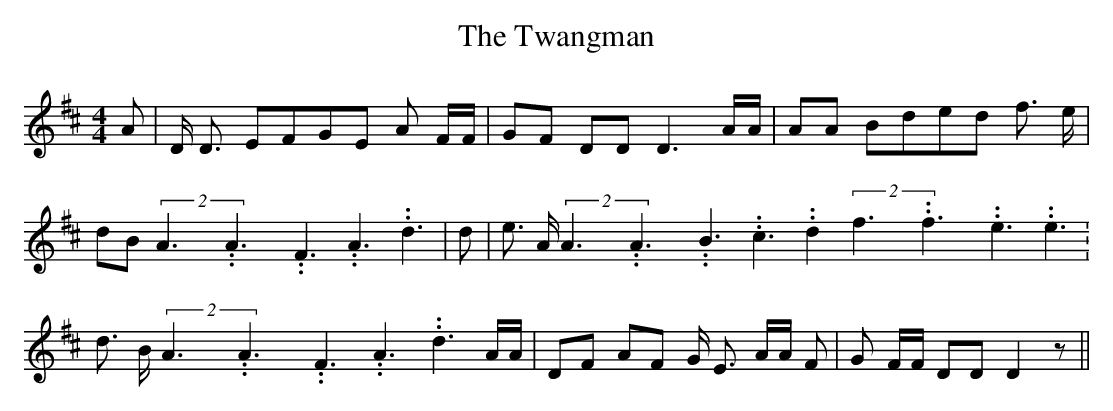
X:1
T:The Twangman
M:4/4
L:1/8
K:D
 A| D/2 D3/2 EFG-E A F/2F/2| GF DD D3 A/2A/2| AA Bde-d f3/2 e/2| dB(2A3.99999962500005/5.99999925000009A3.99999962500005/5.99999925000009F3.99999962500005/5.99999925000009 A3.99999962500005/5.99999925000009 d3|\
 d| e3/2 A/2(2A3.99999962500005/5.99999925000009A3.99999962500005/5.99999925000009B3.99999962500005/5.99999925000009 c3.99999962500005/5.99999925000009 d2(2f3.99999962500005/5.99999925000009f3.99999962500005/5.99999925000009e3.99999962500005/5.99999925000009 e3.99999962500005/5.99999925000009|\
 d3/2 B/2(2A3.99999962500005/5.99999925000009A3.99999962500005/5.99999925000009F3.99999962500005/5.99999925000009 A3.99999962500005/5.99999925000009 d3 A/2A/2|\
 DF AF G/2 E3/2 A/2A/2 F| G F/2F/2 DD D2 z||
